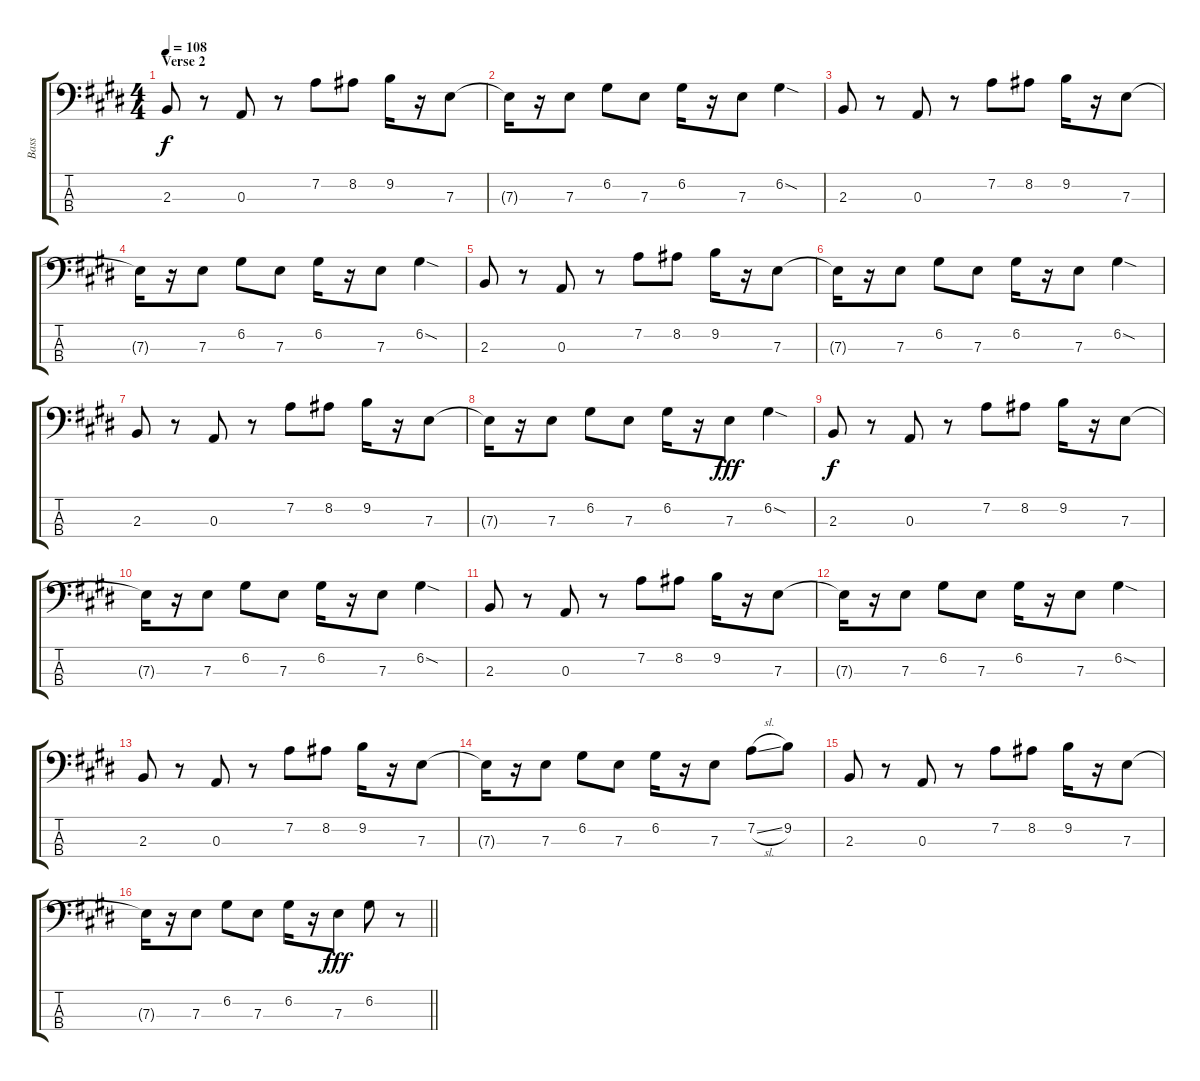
\track ("Bass" "Bass") {instrument electricbassfinger}
\staff {score tabs}
\tuning (G2 D2 A1 E1) {hide}
\ts (4 4)
\section ("" "Verse 2")
\tempo 108
\clef f4
\ks e
2.3.8{dy f} r.8 0.3.8 r.8 7.2.8 8.2.8 9.2.16 r.16 7.3.8 |
7.3{t}.16 r.16 7.3.8 6.2.8 7.3.8 6.2.16 r.16 7.3.8 6.2{sod}.4 |
2.3.8 r.8 0.3.8 r.8 7.2.8 8.2.8 9.2.16 r.16 7.3.8 |
7.3{t}.16 r.16 7.3.8 6.2.8 7.3.8 6.2.16 r.16 7.3.8 6.2{sod}.4 |
2.3.8 r.8 0.3.8 r.8 7.2.8 8.2.8 9.2.16 r.16 7.3.8 |
7.3{t}.16 r.16 7.3.8 6.2.8 7.3.8 6.2.16 r.16 7.3.8 6.2{sod}.4 |
2.3.8 r.8 0.3.8 r.8 7.2.8 8.2.8 9.2.16 r.16 7.3.8 |
7.3{t}.16 r.16 7.3.8 6.2.8 7.3.8 6.2.16 r.16 7.3.8{dy fff} 6.2{sod}.4 |
2.3.8{dy f} r.8 0.3.8 r.8 7.2.8 8.2.8 9.2.16 r.16 7.3.8 |
7.3{t}.16 r.16 7.3.8 6.2.8 7.3.8 6.2.16 r.16 7.3.8 6.2{sod}.4 |
2.3.8 r.8 0.3.8 r.8 7.2.8 8.2.8 9.2.16 r.16 7.3.8 |
7.3{t}.16 r.16 7.3.8 6.2.8 7.3.8 6.2.16 r.16 7.3.8 6.2{sod}.4 |
2.3.8 r.8 0.3.8 r.8 7.2.8 8.2.8 9.2.16 r.16 7.3.8 |
7.3{t}.16 r.16 7.3.8 6.2.8 7.3.8 6.2.16 r.16 7.3.8 7.2{sl}.8 9.2.8 |
2.3.8 r.8 0.3.8 r.8 7.2.8 8.2.8 9.2.16 r.16 7.3.8 |
\barLineRight lightlight
7.3{t}.16 r.16 7.3.8 6.2.8 7.3.8 6.2.16 r.16 7.3.8{dy fff} 6.2.8 r.8
